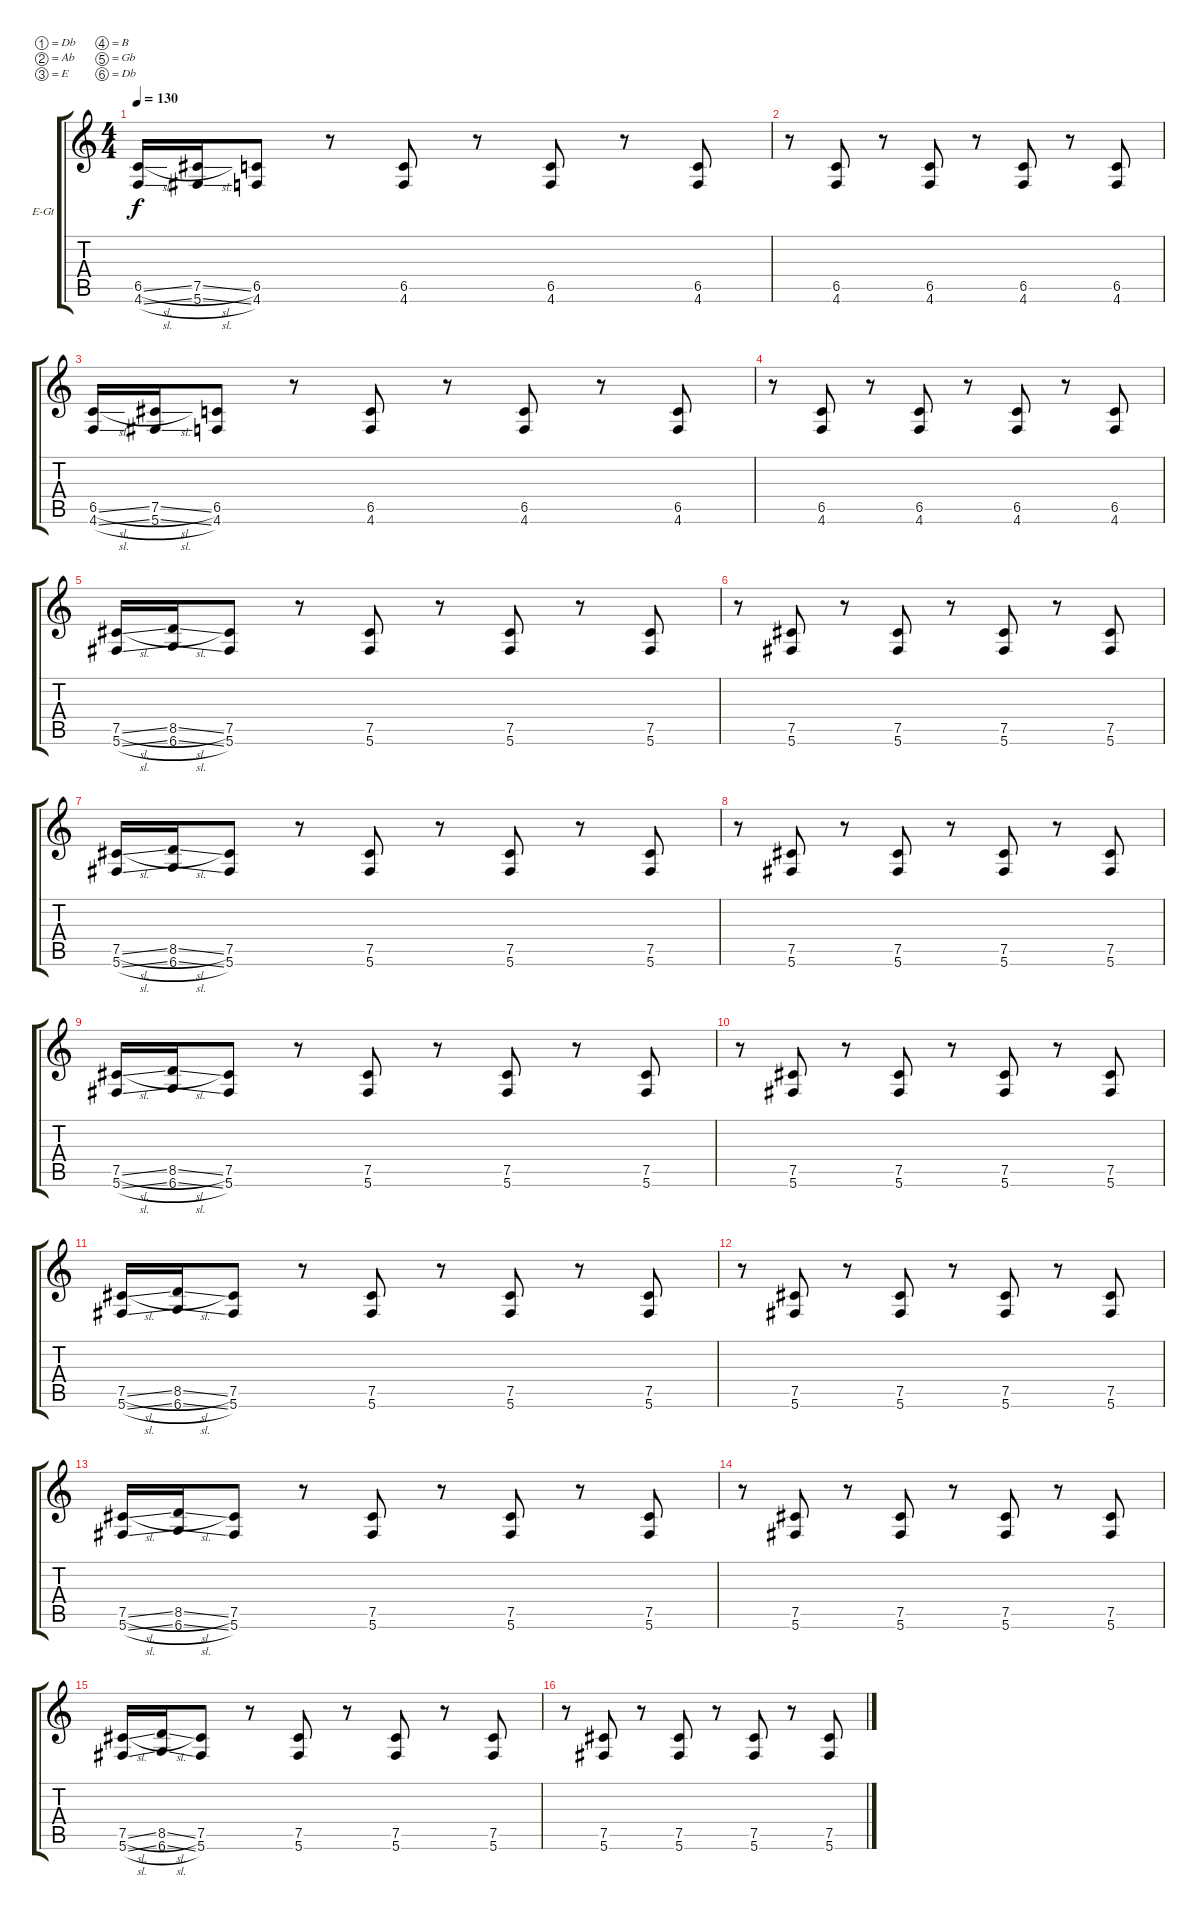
\bracketExtendMode groupsimilarinstruments
\firstSystemTrackNameOrientation horizontal
\otherSystemsTrackNameOrientation horizontal
\track ("Tommy Vetterli" "E-Gt") {instrument overdrivenguitar}
\staff {score tabs}
\tuning (Db4 Ab3 E3 B2 Gb2 Db2)
\ts (4 4)
\tempo 130
\clef g2
\ks c
(4.6{sl} 6.5{sl}).16{dy f} (5.6{sl} 7.5{sl}).16 (6.5 4.6).8 r.8 (6.5 4.6).8 r.8 (6.5 4.6).8 r.8 (6.5 4.6).8 |
r.8 (6.5 4.6).8 r.8 (6.5 4.6).8 r.8 (6.5 4.6).8 r.8 (6.5 4.6).8 |
(4.6{sl} 6.5{sl}).16 (5.6{sl} 7.5{sl}).16 (6.5 4.6).8 r.8 (6.5 4.6).8 r.8 (6.5 4.6).8 r.8 (6.5 4.6).8 |
r.8 (6.5 4.6).8 r.8 (6.5 4.6).8 r.8 (6.5 4.6).8 r.8 (6.5 4.6).8 |
(5.6{sl} 7.5{sl}).16 (8.5{sl} 6.6{sl}).16 (5.6 7.5).8 r.8 (5.6 7.5).8 r.8 (5.6 7.5).8 r.8 (5.6 7.5).8 |
r.8 (5.6 7.5).8 r.8 (7.5 5.6).8 r.8 (7.5 5.6).8 r.8 (7.5 5.6).8 |
(5.6{sl} 7.5{sl}).16 (8.5{sl} 6.6{sl}).16 (5.6 7.5).8 r.8 (5.6 7.5).8 r.8 (5.6 7.5).8 r.8 (5.6 7.5).8 |
r.8 (5.6 7.5).8 r.8 (7.5 5.6).8 r.8 (7.5 5.6).8 r.8 (7.5 5.6).8 |
(5.6{sl} 7.5{sl}).16 (8.5{sl} 6.6{sl}).16 (5.6 7.5).8 r.8 (5.6 7.5).8 r.8 (5.6 7.5).8 r.8 (5.6 7.5).8 |
r.8 (5.6 7.5).8 r.8 (7.5 5.6).8 r.8 (7.5 5.6).8 r.8 (7.5 5.6).8 |
(5.6{sl} 7.5{sl}).16 (8.5{sl} 6.6{sl}).16 (5.6 7.5).8 r.8 (5.6 7.5).8 r.8 (5.6 7.5).8 r.8 (5.6 7.5).8 |
r.8 (5.6 7.5).8 r.8 (7.5 5.6).8 r.8 (7.5 5.6).8 r.8 (7.5 5.6).8 |
(5.6{sl} 7.5{sl}).16 (8.5{sl} 6.6{sl}).16 (5.6 7.5).8 r.8 (5.6 7.5).8 r.8 (5.6 7.5).8 r.8 (5.6 7.5).8 |
r.8 (5.6 7.5).8 r.8 (7.5 5.6).8 r.8 (7.5 5.6).8 r.8 (7.5 5.6).8 |
(5.6{sl} 7.5{sl}).16 (8.5{sl} 6.6{sl}).16 (5.6 7.5).8 r.8 (5.6 7.5).8 r.8 (5.6 7.5).8 r.8 (5.6 7.5).8 |
r.8 (5.6 7.5).8 r.8 (7.5 5.6).8 r.8 (7.5 5.6).8 r.8 (7.5 5.6).8
